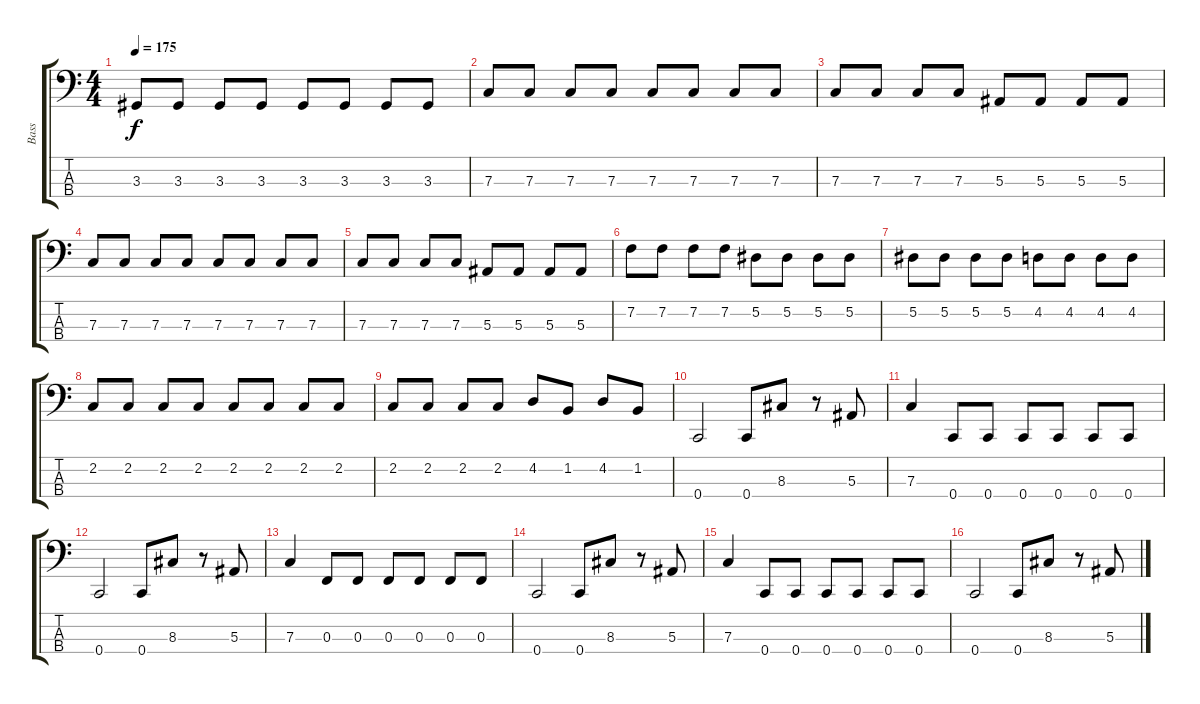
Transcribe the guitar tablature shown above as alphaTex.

\track ("Bass" "Bass") {instrument electricbassfinger}
\staff {score tabs}
\tuning (Eb2 Bb1 F1 C1) {hide}
\ts (4 4)
\tempo 175
\clef f4
\ks c
3.3.8{dy f} 3.3.8 3.3.8 3.3.8 3.3.8 3.3.8 3.3.8 3.3.8 |
7.3.8 7.3.8 7.3.8 7.3.8 7.3.8 7.3.8 7.3.8 7.3.8 |
7.3.8 7.3.8 7.3.8 7.3.8 5.3.8 5.3.8 5.3.8 5.3.8 |
7.3.8 7.3.8 7.3.8 7.3.8 7.3.8 7.3.8 7.3.8 7.3.8 |
7.3.8 7.3.8 7.3.8 7.3.8 5.3.8 5.3.8 5.3.8 5.3.8 |
7.2.8 7.2.8 7.2.8 7.2.8 5.2.8 5.2.8 5.2.8 5.2.8 |
5.2.8 5.2.8 5.2.8 5.2.8 4.2.8 4.2.8 4.2.8 4.2.8 |
2.2.8 2.2.8 2.2.8 2.2.8 2.2.8 2.2.8 2.2.8 2.2.8 |
2.2.8 2.2.8 2.2.8 2.2.8 4.2.8 1.2.8 4.2.8 1.2.8 |
0.4.2 0.4.8 8.3.8 r.8 5.3.8 |
7.3.4 0.4.8 0.4.8 0.4.8 0.4.8 0.4.8 0.4.8 |
0.4.2 0.4.8 8.3.8 r.8 5.3.8 |
7.3.4 0.3.8 0.3.8 0.3.8 0.3.8 0.3.8 0.3.8 |
0.4.2 0.4.8 8.3.8 r.8 5.3.8 |
7.3.4 0.4.8 0.4.8 0.4.8 0.4.8 0.4.8 0.4.8 |
0.4.2 0.4.8 8.3.8 r.8 5.3.8
